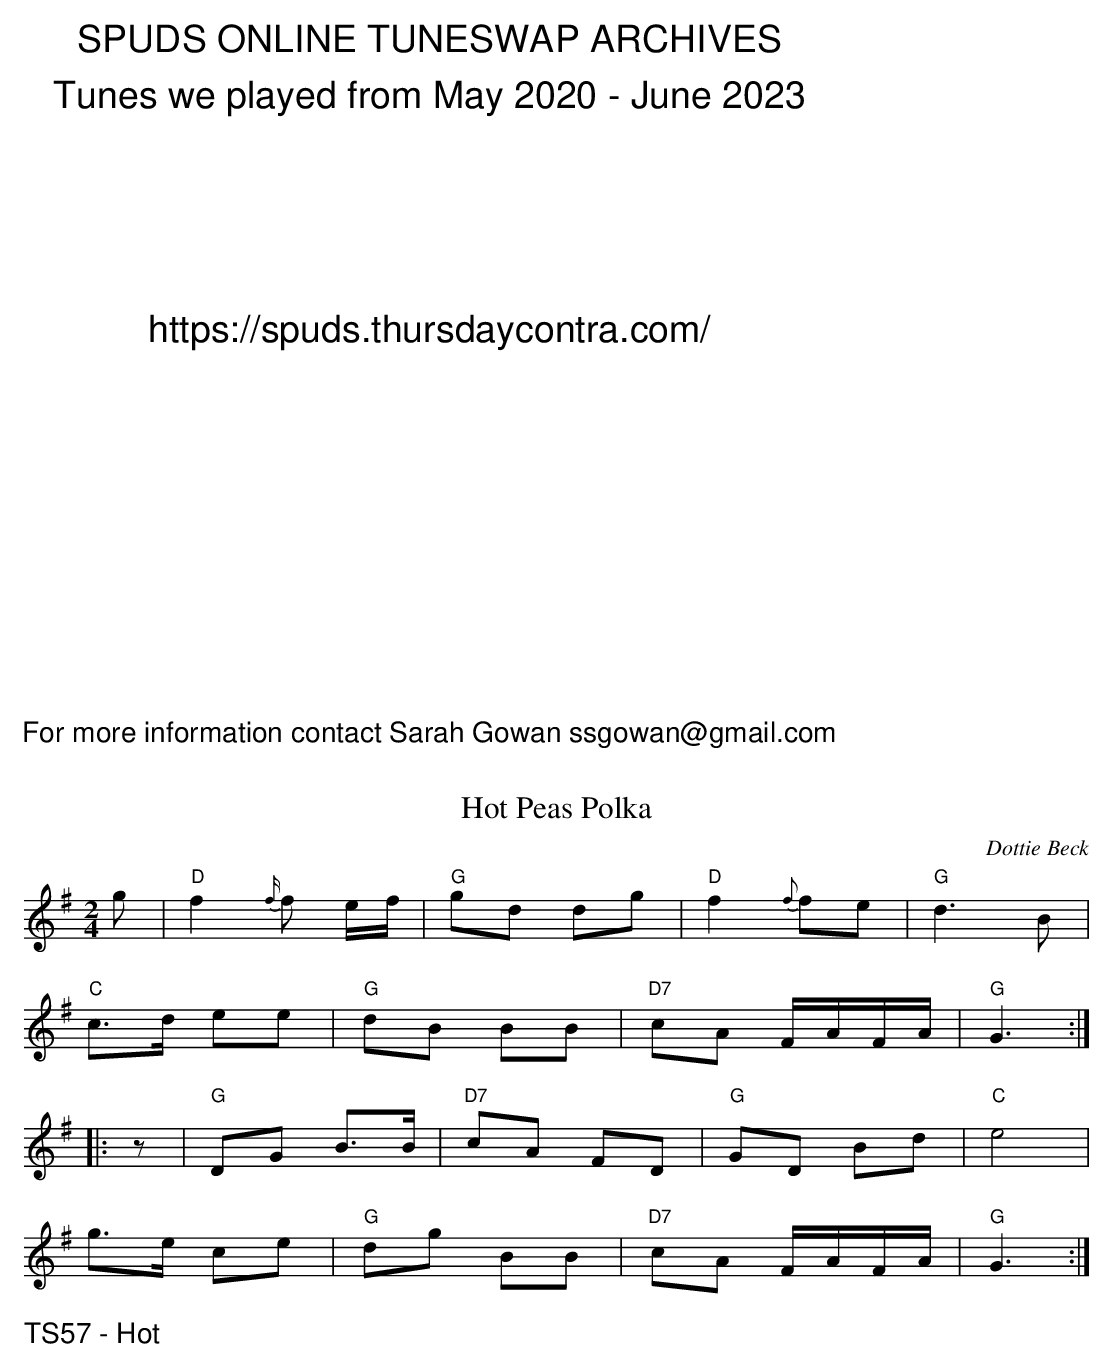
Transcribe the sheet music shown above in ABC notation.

X:1
T: Hot Peas Polka
C: Dottie Beck
L: 1/8
M:2/4
K: G
g | "D" f2 {f/}f e/2f/2 | "G" gd dg | "D" f2 {f}fe | "G" d3 B |
"C" c>d ee | "G"dB BB | "D7" cA F/2A/2F/2A/2 | "G" G3 :|
|: z | "G" DG B>B | "D7" cA FD | "G" GD Bd | "C" e4 |
g>e ce | "G" dg BB | "D7" cA F/2A/2F/2A/2 | "G" G3 :|
